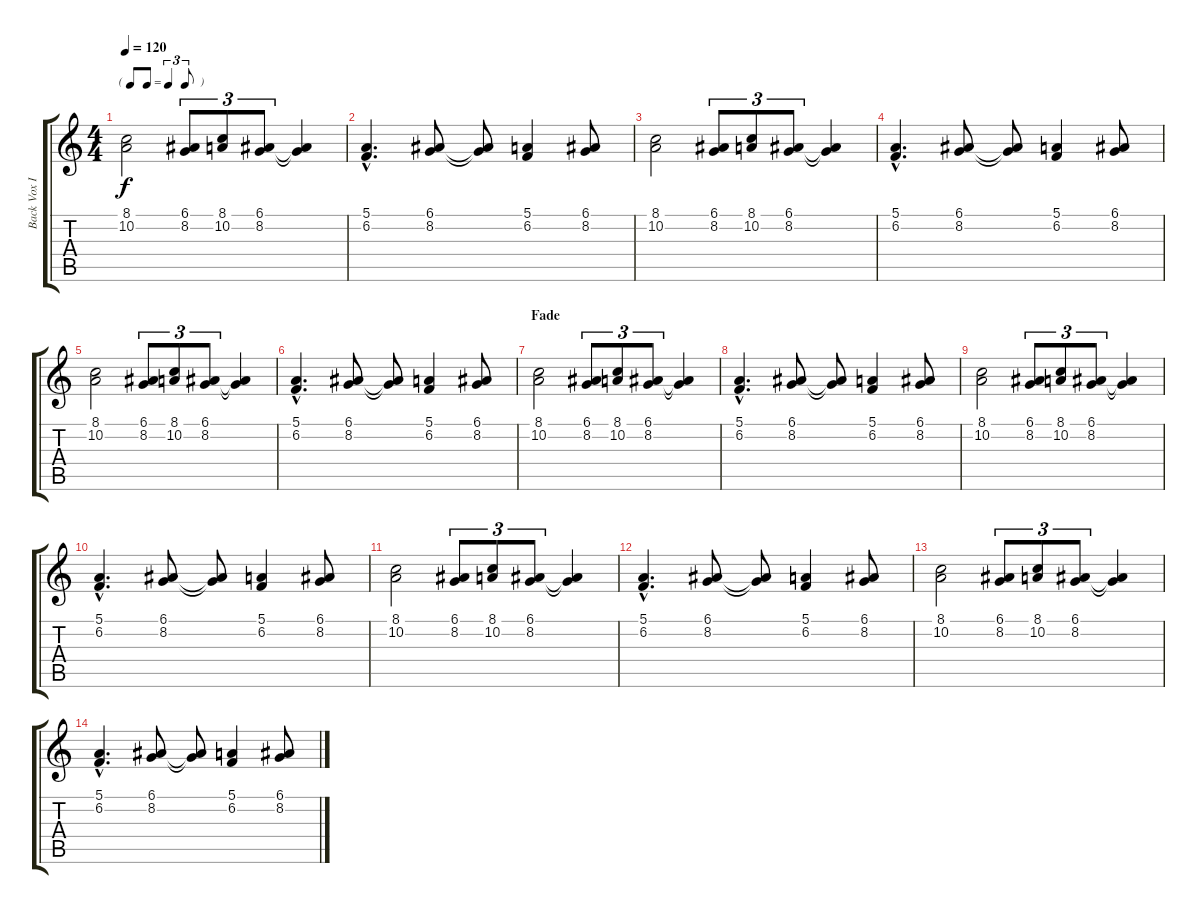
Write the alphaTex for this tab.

\track ("Back Vox II" "Back Vox I") {instrument voiceoohs}
\staff {score tabs}
\tuning (E4 B3 G3 D3 A2 E2) {hide}
\ts (4 4)
\tf triplet8th
\tempo 120
\clef g2
\ks c
(8.1 10.2).2{dy f} (6.1 8.2).8{tu (3 2)} (8.1 10.2).8{tu (3 2)} (6.1 8.2).8{tu (3 2)} (6.1{t} 8.2{t}).4 |
(5.1{hac} 6.2{hac}).4{d} (6.1 8.2).8 (6.1{t} 8.2{t}).8 (5.1 6.2).4 (6.1 8.2).8 |
(8.1 10.2).2 (6.1 8.2).8{tu (3 2)} (8.1 10.2).8{tu (3 2)} (6.1 8.2).8{tu (3 2)} (6.1{t} 8.2{t}).4 |
(5.1{hac} 6.2{hac}).4{d} (6.1 8.2).8 (6.1{t} 8.2{t}).8 (5.1 6.2).4 (6.1 8.2).8 |
(8.1 10.2).2 (6.1 8.2).8{tu (3 2)} (8.1 10.2).8{tu (3 2)} (6.1 8.2).8{tu (3 2)} (6.1{t} 8.2{t}).4 |
(5.1{hac} 6.2{hac}).4{d} (6.1 8.2).8 (6.1{t} 8.2{t}).8 (5.1 6.2).4 (6.1 8.2).8 |
\section ("" "Fade")
(8.1 10.2).2{volume 13} (6.1 8.2).8{tu (3 2)} (8.1 10.2).8{tu (3 2)} (6.1 8.2).8{tu (3 2)} (6.1{t} 8.2{t}).4 |
(5.1{hac} 6.2{hac}).4{d volume 12} (6.1 8.2).8 (6.1{t} 8.2{t}).8 (5.1 6.2).4 (6.1 8.2).8 |
(8.1 10.2).2{volume 10} (6.1 8.2).8{tu (3 2)} (8.1 10.2).8{tu (3 2)} (6.1 8.2).8{tu (3 2)} (6.1{t} 8.2{t}).4 |
(5.1{hac} 6.2{hac}).4{d volume 8} (6.1 8.2).8 (6.1{t} 8.2{t}).8 (5.1 6.2).4 (6.1 8.2).8 |
(8.1 10.2).2{volume 6} (6.1 8.2).8{tu (3 2)} (8.1 10.2).8{tu (3 2)} (6.1 8.2).8{tu (3 2)} (6.1{t} 8.2{t}).4 |
(5.1{hac} 6.2{hac}).4{d volume 4} (6.1 8.2).8 (6.1{t} 8.2{t}).8 (5.1 6.2).4 (6.1 8.2).8 |
(8.1 10.2).2{volume 2} (6.1 8.2).8{tu (3 2)} (8.1 10.2).8{tu (3 2)} (6.1 8.2).8{tu (3 2)} (6.1{t} 8.2{t}).4 |
(5.1{hac} 6.2{hac}).4{d} (6.1 8.2).8 (6.1{t} 8.2{t}).8 (5.1 6.2).4 (6.1 8.2).8
